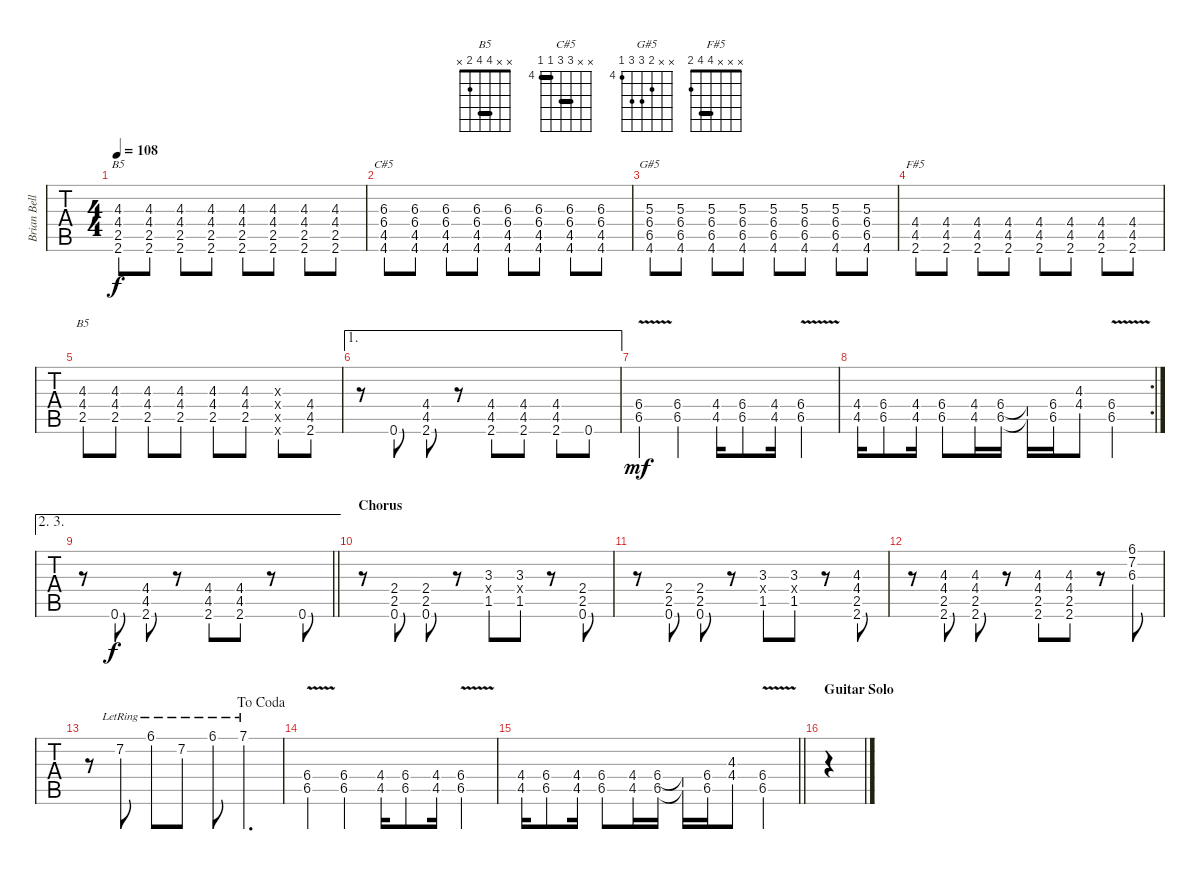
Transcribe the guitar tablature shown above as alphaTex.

\track ("Brian Bell - Guitar" "Brian Bell") {instrument distortionguitar}
\staff {tabs}
\tuning (E4 B3 G3 D3 A2 E2) {hide}
\chord ("B5" x x 4 4 2 2) {barre (2 4)}
\chord ("C#5" x x 6 6 4 4) {firstfret 4 barre (4 6)}
\chord ("G#5" x x 5 6 6 4) {firstfret 4}
\chord ("F#5" x x x 4 4 2) {barre 4}
\chord ("B5" x x 4 4 2 x) {barre 4}
\ts (4 4)
\tempo 108
\clef g2
\ks b
(4.3 4.4 2.5 2.6).8{ch "B5" dy f} (4.3 4.4 2.5 2.6).8 (4.3 4.4 2.5 2.6).8 (4.3 4.4 2.5 2.6).8 (4.3 4.4 2.5 2.6).8 (4.3 4.4 2.5 2.6).8 (4.3 4.4 2.5 2.6).8 (4.3 4.4 2.5 2.6).8 |
(6.3 6.4 4.5 4.6).8{ch "C#5"} (6.3 6.4 4.5 4.6).8 (6.3 6.4 4.5 4.6).8 (6.3 6.4 4.5 4.6).8 (6.3 6.4 4.5 4.6).8 (6.3 6.4 4.5 4.6).8 (6.3 6.4 4.5 4.6).8 (6.3 6.4 4.5 4.6).8 |
(5.3 6.4 6.5 4.6).8{ch "G#5"} (5.3 6.4 6.5 4.6).8 (5.3 6.4 6.5 4.6).8 (5.3 6.4 6.5 4.6).8 (5.3 6.4 6.5 4.6).8 (5.3 6.4 6.5 4.6).8 (5.3 6.4 6.5 4.6).8 (5.3 6.4 6.5 4.6).8 |
(4.4 4.5 2.6).8{ch "F#5"} (4.4 4.5 2.6).8 (4.4 4.5 2.6).8 (4.4 4.5 2.6).8 (4.4 4.5 2.6).8 (4.4 4.5 2.6).8 (4.4 4.5 2.6).8 (4.4 4.5 2.6).8 |
(4.3 4.4 2.5).8{ch "B5"} (4.3 4.4 2.5).8 (4.3 4.4 2.5).8 (4.3 4.4 2.5).8 (4.3 4.4 2.5).8 (4.3 4.4 2.5).8 (4.3{x} 4.4{x} 2.5{x} 0.6{x}).8 (4.4 4.5 2.6).8 |
\ae 1
r.8 0.6.8 (4.4 4.5 2.6).8 r.8 (4.4 4.5 2.6).8 (4.4 4.5 2.6).8 (4.4 4.5 2.6).8 0.6.8 |
(6.4{v} 6.5).4{dy mf} (6.4 6.5).4 (4.4 4.5).16 (6.4 6.5).8 (4.4 4.5).16 (6.4 6.5{v}).4 |
\rc 2
(4.4 4.5).16 (6.4 6.5).8 (4.4 4.5).16 (6.4 6.5).8 (4.4 4.5).16 (6.4 6.5).16 (6.4{t} 6.5{t}).16 (6.4 6.5).16 (4.3 4.4).8 (6.4 6.5{v}).4 |
\ae (2 3)
\barLineRight lightlight
r.8 0.6.8{dy f} (4.4 4.5 2.6).8 r.8 (4.4 4.5 2.6).8 (4.4 4.5 2.6).8 r.8 0.6.8 |
\section ("" "Chorus")
r.8 (2.4 2.5 0.6).8 (2.4 2.5 0.6).8 r.8 (3.3 0.4{x} 1.5).8 (3.3 0.4{x} 1.5).8 r.8 (2.4 2.5 0.6).8 |
r.8 (2.4 2.5 0.6).8 (2.4 2.5 0.6).8 r.8 (3.3 0.4{x} 1.5).8 (3.3 0.4{x} 1.5).8 r.8 (4.3 4.4 2.5 2.6).8 |
r.8 (4.3 4.4 2.5 2.6).8 (4.3 4.4 2.5 2.6).8 r.8 (4.3 4.4 2.5 2.6).8 (4.3 4.4 2.5 2.6).8 r.8 (6.1 7.2 6.3).8 |
\jump dacoda
r.8 7.2{lr}.8 6.1{lr}.8 7.2{lr}.8 6.1{lr}.8 7.1{lr}.4{d} |
(6.4{v} 6.5).4 (6.4 6.5).4 (4.4 4.5).16 (6.4 6.5).8 (4.4 4.5).16 (6.4 6.5{v}).4 |
\barLineRight lightlight
(4.4 4.5).16 (6.4 6.5).8 (4.4 4.5).16 (6.4 6.5).8 (4.4 4.5).16 (6.4 6.5).16 (6.4{t} 6.5{t}).16 (6.4 6.5).16 (4.3 4.4).8 (6.4 6.5{v}).4 |
\section ("" "Guitar Solo")
